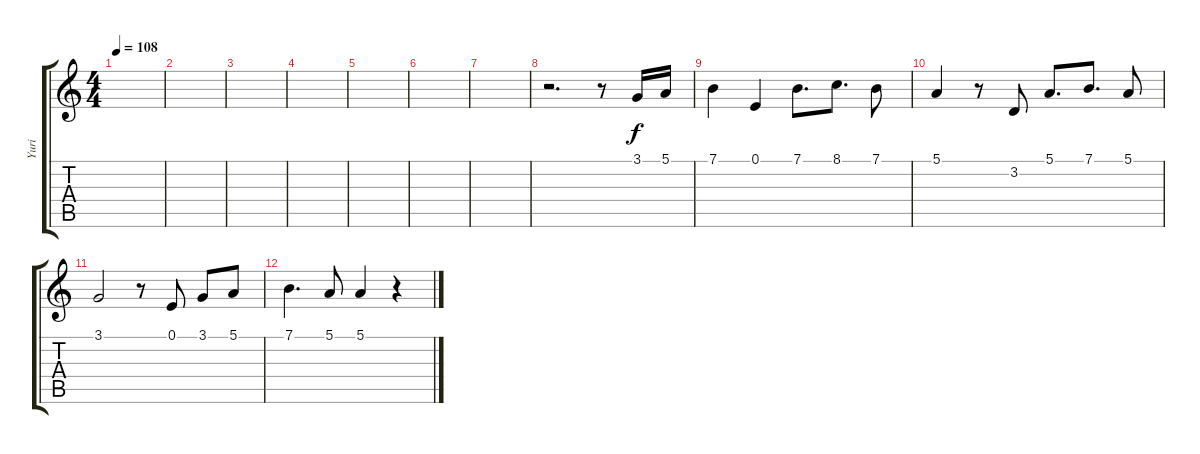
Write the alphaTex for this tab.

\track ("Yuri" "Yuri") {instrument clarinet}
\staff {score tabs}
\tuning (E4 B3 G3 D3 A2 E2) {hide}
\ts (4 4)
\tempo 108
\clef g2
\ks c
|
|
|
|
|
|
|
r.2{d} r.8 3.1.16 5.1.16 |
7.1.4 0.1.4 7.1.8{d} 8.1.8{d} 7.1.8 |
5.1.4 r.8 3.2.8 5.1.8{d} 7.1.8{d} 5.1.8 |
3.1.2 r.8 0.1.8 3.1.8 5.1.8 |
7.1.4{d} 5.1.8 5.1.4 r.4
